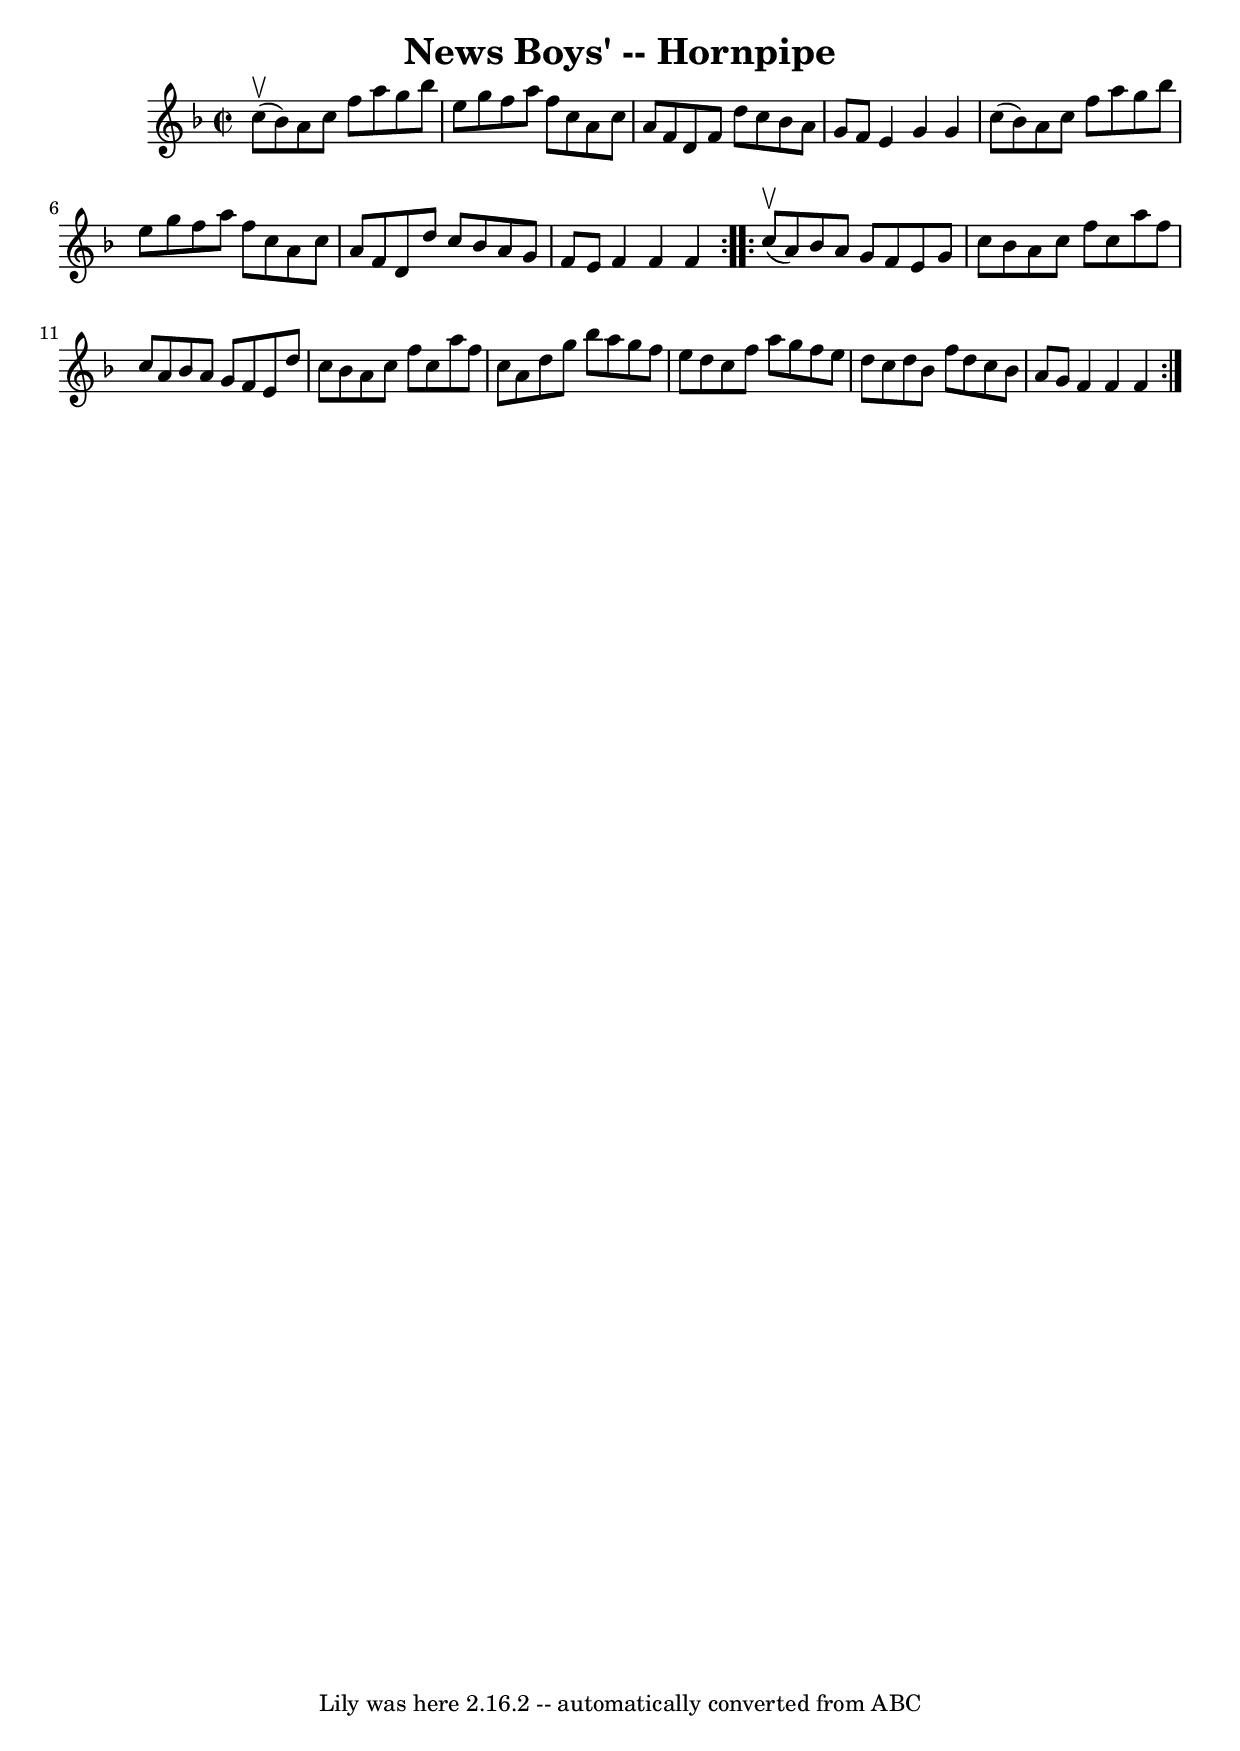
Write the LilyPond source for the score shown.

\version "2.7.40"
\include "Mammoth.ily"
\header {
	%% book = "Cole's 1000 Fiddle Tunes"
	crossRefNumber = "1"
	footnotes = ""
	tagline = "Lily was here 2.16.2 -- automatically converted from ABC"
	title = "News Boys' -- Hornpipe"
}
voicedefault =  {


\repeat volta 2 {
\override Staff.TimeSignature #'style = #'C
 \time 2/2 
\key f \major c''8 (^\upbow bes'8) |
 a'8 c''8   
 f''8 a''8 g''8 bes''8 e''8 g''8  |
 f''8 a''8    
f''8 c''8 a'8 c''8 a'8 f'8  |
 d'8 f'8 d''8    
c''8 bes'8 a'8 g'8 f'8  |
 e'4 g'4 g'4 c''8 (
bes'8) |
 a'8 c''8 f''8 a''8 g''8 bes''8 e''8    
g''8  |
 f''8 a''8 f''8 c''8 a'8 c''8 a'8 f'8  
|
 d'8 d''8 c''8 bes'8 a'8 g'8 f'8 e'8  |
   
f'4 f'4 f'4  }     \repeat volta 2 { c''8 (^\upbow a'8) |
 
 bes'8 a'8 g'8 f'8 e'8 g'8 c''8 bes'8  |
 a'8    
c''8 f''8 c''8 a''8 f''8 c''8 a'8  |
 bes'8 a'8    
g'8 f'8 e'8 d''8 c''8 bes'8  |
 a'8 c''8 f''8    
c''8 a''8 f''8 c''8 a'8  |
 d''8 g''8 bes''8    
a''8 g''8 f''8 e''8 d''8  |
 c''8 f''8 a''8 g''8   
 f''8 e''8 d''8 c''8  |
 d''8 bes'8 f''8 d''8 c''8 
 bes'8 a'8 g'8  |
 f'4 f'4 f'4  }   
}

\score{
    <<

	\context Staff="default"
	{
	    \voicedefault 
	}

    >>
	\layout {
	}
	\midi {}
}
